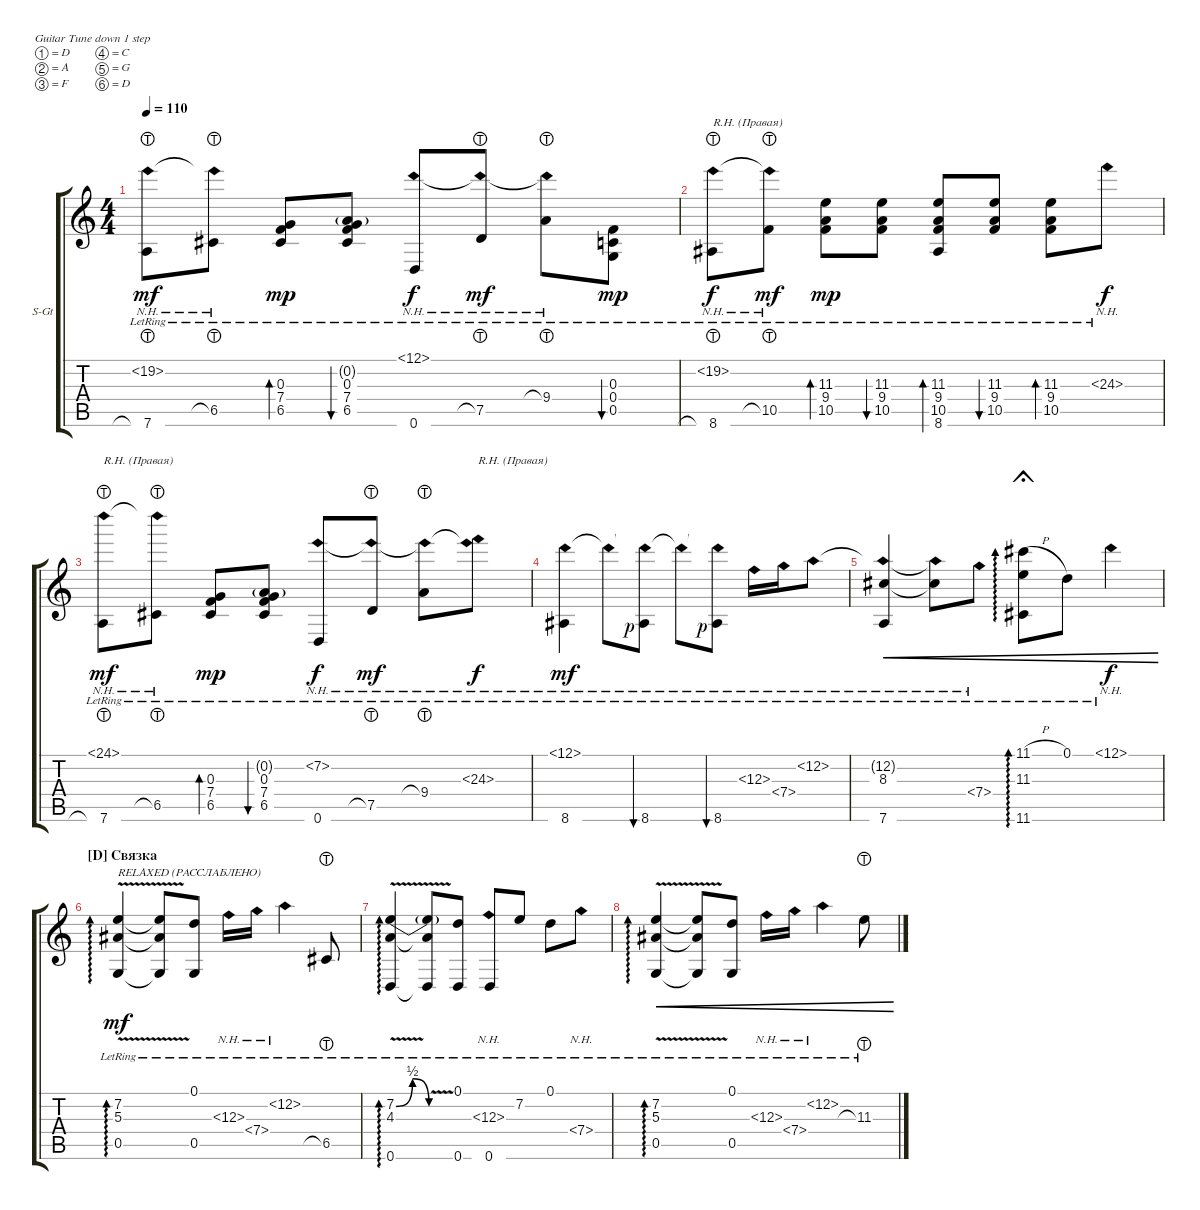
\defaultSystemsLayout 4
\bracketExtendMode groupsimilarinstruments
\firstSystemTrackNameOrientation horizontal
\otherSystemsTrackNameOrientation horizontal
\track ("Steel Guitar" "S-Gt") {instrument acousticguitarsteel}
\staff {score tabs}
\tuning (D4 A3 F3 C3 G2 D2)
\ts (4 4)
\tempo 110
\clef g2
\ks c
(19.2{nh lr} 7.6{lht lr}).8{dy mf} (6.5{lht lr} 19.2{nh lr t}).8 (6.5{lr} 7.4{lr} 0.3{lr}).8{bd 30 dy mp} (0.3{lr} 7.4{lr} 6.5{lr} 0.2{g lr}).8{bu 30} (0.6{lr} 12.1{nh}).8{dy f} (7.5{lht lr} 12.1{nh t}).8{dy mf} (9.4{lht lr} 12.1{nh t}).8 (0.3{lr} 0.4{lr} 0.5{lr}).8{bu 30 dy mp} |
(8.6{lht lr} 19.2{nh}).8{txt "R.H. (Правая)" dy f} (10.5{lht lr} 19.2{nh t}).8{dy mf} (11.3{lr} 9.4{lr} 10.5{lr}).8{bd 30 dy mp} (11.3{lr} 9.4{lr} 10.5{lr}).8{bu 30} (11.3{lr} 9.4{lr} 10.5{lr} 8.6{lr}).8{bd 30} (11.3{lr} 9.4{lr} 10.5{lr}).8{bu 30} (11.3{lr} 9.4{lr} 10.5{lr}).8{bd 30} 24.3{nh lr}.8{dy f} |
(7.6{lht lr} 24.1{nh lr}).8{txt "R.H. (Правая)" dy mf} (6.5{lht lr} 24.1{nh lr t}).8 (6.5{lr} 7.4{lr} 0.3{lr}).8{bd 30 dy mp} (0.3{lr} 7.4{lr} 6.5{lr} 0.2{g lr}).8{bu 30} (0.6{lr} 7.2{nh}).8{dy f} (7.5{lht lr} 7.2{nh t}).8{dy mf} (9.4{lht lr} 7.2{nh t}).8 (24.3{nh lr} 7.2{nh t}).8{txt "R.H. (Правая)" dy f} |
(12.1{nh lr} 8.6{lr}).4{dy mf} 12.1{nh lr t}.8 (8.6{rf 1} 12.1{nh lr t}).8{bu 30} 12.1{nh lr t}.8 (8.6{rf 1} 12.1{nh lr t}).8{bu 30} 12.3{nh lr}.16 7.4{nh lr}.16 12.2{nh lr}.8 |
(8.3{lr} 7.6{lr} 12.2{nh lr t}).4{cre} (12.2{nh lr t} 8.3{lr t}).8{cre} 7.4{nh lr}.8{cre} (11.6{lr} 11.3{lr} 11.1{h lr}).8{ad 0 cre fermata (short 0)} 0.1{lr}.8{cre} 12.1{nh lr}.4{cre dy f} |
\section ("D" "Связка")
(7.2{v lr} 5.3{lr} 0.5{lr}).4{ad 0 txt "RELAXED (РАССЛАБЛЕНО)" dy mf} (0.5{lr t} 5.3{lr t} 7.2{lr t}).8 (0.1{lr} 0.5{lr}).8 12.3{nh lr}.16 7.4{nh lr}.16 12.2{nh lr}.4 6.5{lht lr}.8 |
(0.6{lr} 4.3{lr} 7.2{be (bendrelease 0 0 6 2 11.4 2 17.4 0) v lr}).4{ad 0} (0.6{lr t} 4.3{lr t} 7.2{v lr t}).8 (0.6{lr} 0.1{lr}).8 (12.3{nh lr} 0.6{lr}).8 7.2{lr}.8 0.1{lr}.8 7.4{nh lr}.8 |
(7.2{v lr} 5.3{lr} 0.5{lr}).4{ad 0 cre} (0.5{lr t} 5.3{lr t} 7.2{lr t}).8{cre} (0.1{lr} 0.5{lr}).8{cre} 12.3{nh lr}.16{cre} 7.4{nh lr}.16{cre} 12.2{nh lr}.4{cre} 11.3{lht lr}.8{cre}
